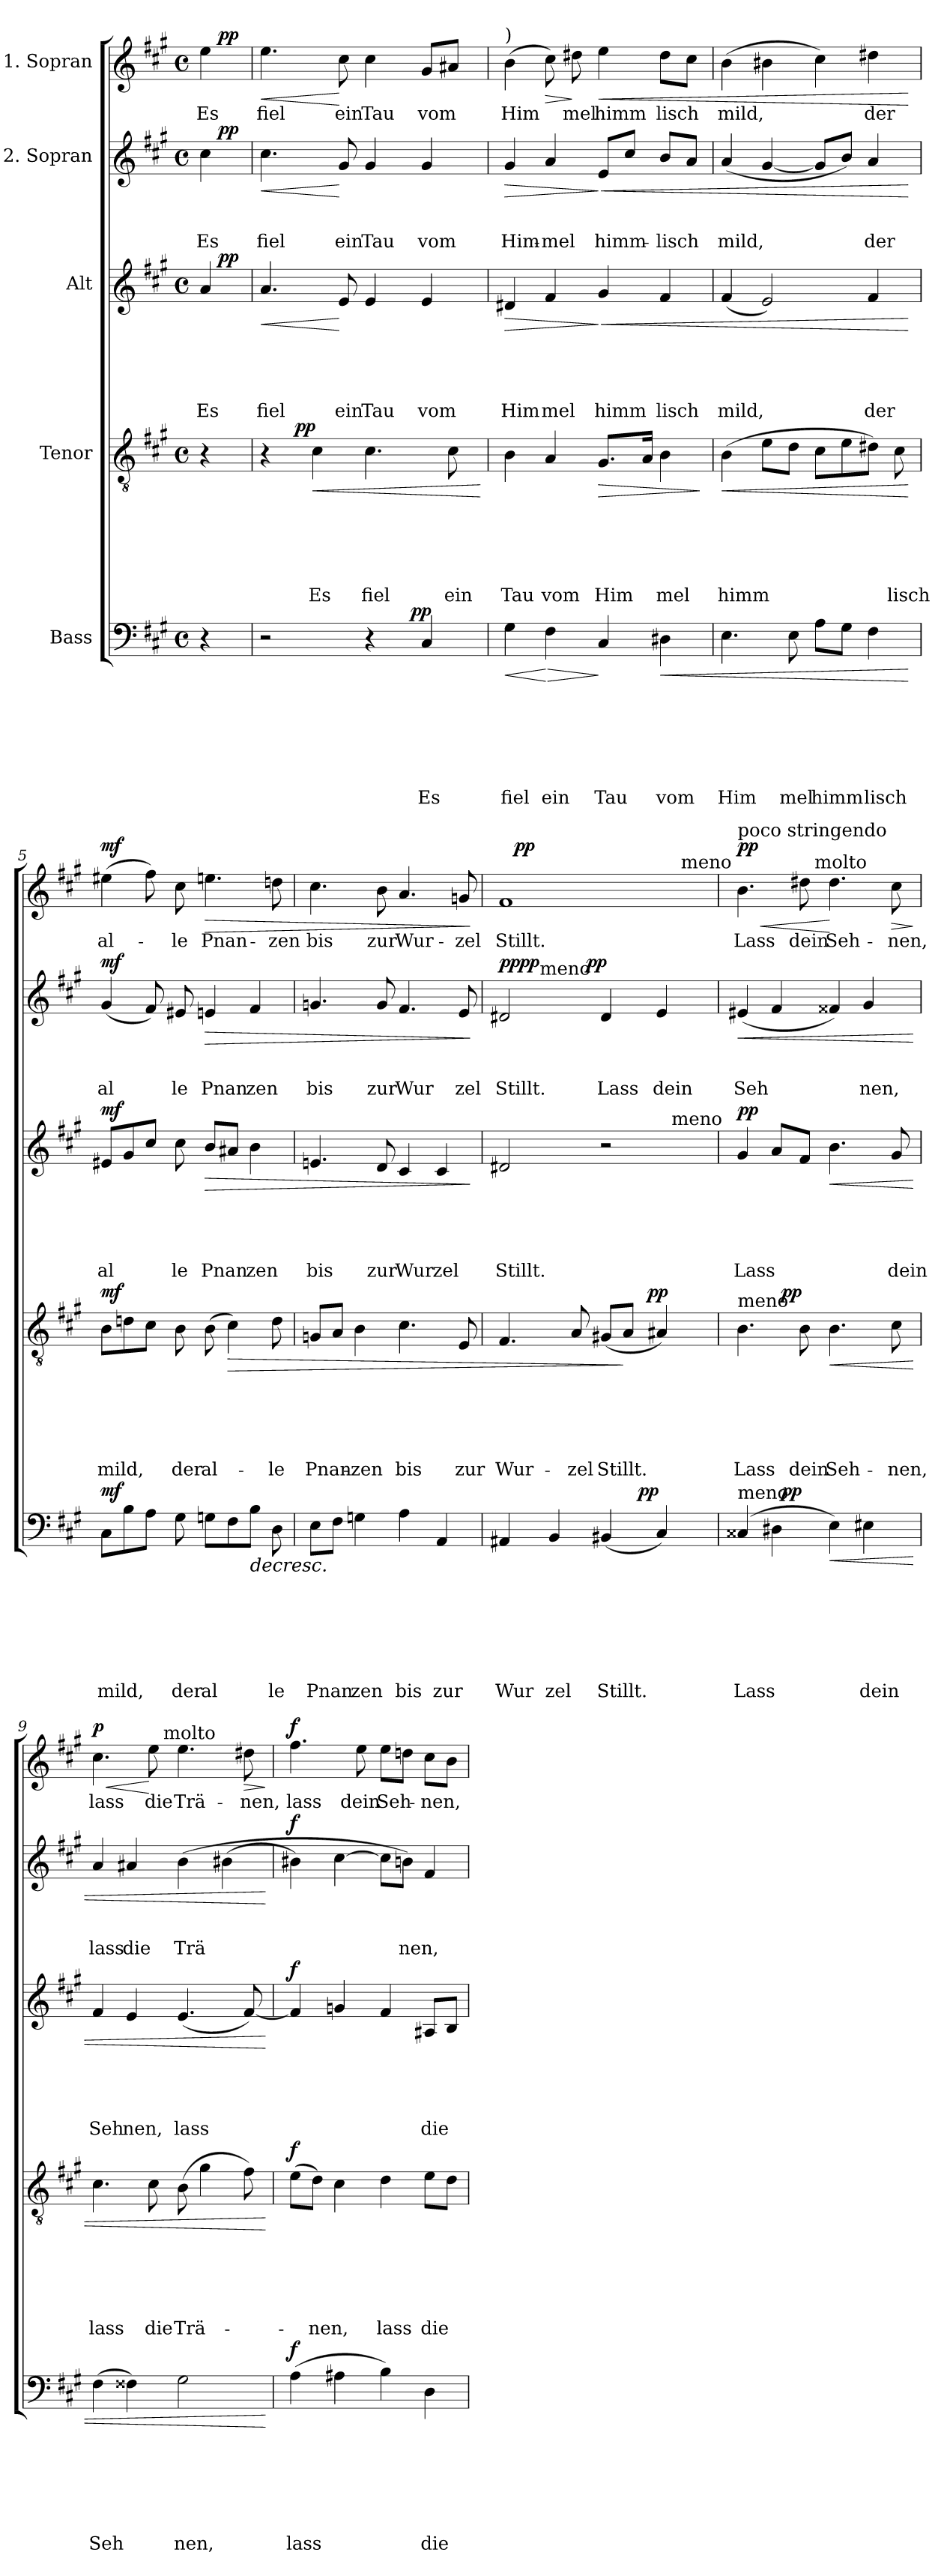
**kern	**text	**text	**text	**text	**text	**text	**text	**dynam	**kern	**text	**text	**text	**text	**text	**text	**dynam	**kern	**text	**text	**text	**text	**text	**dynam	**kern	**text	**text	**text	**dynam	**kern	**text	**dynam
*part5	*part5	*part5	*part5	*part5	*part5	*part5	*part5	*part5	*part4	*part4	*part4	*part4	*part4	*part4	*part4	*part4	*part3	*part3	*part3	*part3	*part3	*part3	*part3	*part2	*part2	*part2	*part2	*part2	*part1	*part1	*part1
*staff5	*staff5	*staff5	*staff5	*staff5	*staff5	*staff5	*staff5	*staff5	*staff4	*staff4	*staff4	*staff4	*staff4	*staff4	*staff4	*staff4	*staff3	*staff3	*staff3	*staff3	*staff3	*staff3	*staff3	*staff2	*staff2	*staff2	*staff2	*staff2	*staff1	*staff1	*staff1
*I"Bass	*	*	*	*	*	*	*	*	*I"Tenor	*	*	*	*	*	*	*	*I"Alt	*	*	*	*	*	*	*I"2. Sopran	*	*	*	*	*I"1. Sopran	*	*
*clefF4	*	*	*	*	*	*	*	*	*clefGv2	*	*	*	*	*	*	*	*clefG2	*	*	*	*	*	*	*clefG2	*	*	*	*	*clefG2	*	*
*k[f#c#g#]	*	*	*	*	*	*	*	*	*k[f#c#g#]	*	*	*	*	*	*	*	*k[f#c#g#]	*	*	*	*	*	*	*k[f#c#g#]	*	*	*	*	*k[f#c#g#]	*	*
*A:	*	*	*	*	*	*	*	*	*A:	*	*	*	*	*	*	*	*A:	*	*	*	*	*	*	*A:	*	*	*	*	*A:	*	*
*M4/4	*	*	*	*	*	*	*	*	*M4/4	*	*	*	*	*	*	*	*M4/4	*	*	*	*	*	*	*M4/4	*	*	*	*	*M4/4	*	*
*met(c)	*	*	*	*	*	*	*	*	*met(c)	*	*	*	*	*	*	*	*met(c)	*	*	*	*	*	*	*met(c)	*	*	*	*	*met(c)	*	*
=1	=1	=1	=1	=1	=1	=1	=1	=1	=1	=1	=1	=1	=1	=1	=1	=1	=1	=1	=1	=1	=1	=1	=1	=1	=1	=1	=1	=1	=1	=1	=1
!	!	!	!	!	!	!	!	!	!	!	!	!	!	!	!	!	!	!	!	!	!	!	!	!	!	!	!	!	!LO:TX:a:t=ziemlieh langsam, doch nie Schieppend (	!	!
!	!	!	!	!	!	!	!	!	!	!	!	!	!	!	!	!	!	!	!	!	!	!LO:LY:b	!	!	!	!	!LO:LY:b	!	!	!LO:LY:b	!
*	*	*	*	*	*	*	*	*	*	*	*	*	*	*	*	*	*^	*	*	*	*	*	*	*^	*	*	*	*	*^	*	*
4r	.	.	.	.	.	.	.	.	4r	.	.	.	.	.	.	.	4a/	16ryy	.	.	.	.	Es	.	4cc#\	16ryy	.	.	Es	.	4ee\	16ryy	Es	.
!	!	!	!	!	!	!	!	!	!	!	!	!	!	!	!	!	!	!	!	!	!	!	!	!LO:DY:a	!	!	!	!	!	!LO:DY:a	!	!	!	!LO:DY:a
.	.	.	.	.	.	.	.	.	.	.	.	.	.	.	.	.	.	8.ryy	.	.	.	.	.	pp	.	8.ryy	.	.	.	pp	.	8.ryy	.	pp
=2	=2	=2	=2	=2	=2	=2	=2	=2	=2	=2	=2	=2	=2	=2	=2	=2	=2	=2	=2	=2	=2	=2	=2	=2	=2	=2	=2	=2	=2	=2	=2	=2	=2	=2
!	!	!	!	!	!	!	!	!	!	!	!	!	!	!	!	!	!	!	!	!	!	!	!LO:LY:b	!LO:HP:b	!	!	!	!	!LO:LY:b	!LO:HP:b	!	!	!LO:LY:b	!LO:HP:b
*	*	*	*	*	*	*	*	*	*	*	*	*	*	*	*	*	*v	*v	*	*	*	*	*	*	*	*	*	*	*	*	*v	*v	*	*
*^	*	*	*	*	*	*	*	*	*^	*	*	*	*	*	*	*	*	*	*	*	*	*	*	*v	*v	*	*	*	*	*	*	*
2r	2ryy	.	.	.	.	.	.	.	.	4r	8.ryy	.	.	.	.	.	.	.	4.a/	.	.	.	.	fiel	<	4.cc#\	.	.	fiel	<	4.ee\	fiel	<
!	!	!	!	!	!	!	!	!	!	!	!	!	!	!	!	!	!	!LO:DY:a	!	!	!	!	!	!	!	!	!	!	!	!	!	!	!
.	.	.	.	.	.	.	.	.	.	.	2ryy	.	.	.	.	.	.	pp	.	.	.	.	.	.	.	.	.	.	.	.	.	.	.
!	!	!	!	!	!	!	!	!	!	!	!	!	!	!	!	!	!LO:LY:b	!LO:HP:b	!	!	!	!	!	!	!	!	!	!	!	!	!	!	!
.	.	.	.	.	.	.	.	.	.	4c#\	.	.	.	.	.	.	Es	<	.	.	.	.	.	.	.	.	.	.	.	.	.	.	.
!	!	!	!	!	!	!	!	!	!	!	!	!	!	!	!	!	!	!	!	!	!	!	!	!LO:LY:b	!	!	!	!	!LO:LY:b	!	!	!LO:LY:b	!
.	.	.	.	.	.	.	.	.	.	.	.	.	.	.	.	.	.	.	8e/	.	.	.	.	ein	[	8g#/	.	.	ein	[	8cc#\	ein	[
!	!	!	!	!	!	!	!	!	!	!	!	!	!	!	!	!	!LO:LY:b	!	!	!	!	!	!	!LO:LY:b	!	!	!	!	!LO:LY:b	!	!	!LO:LY:b	!
4r	8..ryy	.	.	.	.	.	.	.	.	4.c#\	.	.	.	.	.	.	fiel	.	4e/	.	.	.	.	Tau	.	4g#/	.	.	Tau	.	4cc#\	Tau	.
.	.	.	.	.	.	.	.	.	.	.	4ryy	.	.	.	.	.	.	.	.	.	.	.	.	.	.	.	.	.	.	.	.	.	.
!	!	!	!	!	!	!	!	!	!LO:DY:a	!	!	!	!	!	!	!	!	!	!	!	!	!	!	!	!	!	!	!	!	!	!	!	!
.	4ryy	.	.	.	.	.	.	.	pp	.	.	.	.	.	.	.	.	.	.	.	.	.	.	.	.	.	.	.	.	.	.	.	.
!	!	!	!	!	!	!	!	!LO:LY:b	!	!	!	!	!	!	!	!	!	!	!	!	!	!	!	!LO:LY:b	!	!	!	!	!LO:LY:b	!	!	!LO:LY:b	!
4C#/	.	.	.	.	.	.	.	Es	.	.	.	.	.	.	.	.	.	.	4e/	.	.	.	.	vom	.	4g#/	.	.	vom	.	8g#/L	vom	.
*	*	*	*	*	*	*	*	*	*	*	*	*	*	*	*	*	*	*	*	*	*	*	*	*	*	*	*	*	*	*	*MM64	*	*
!	!	!	!	!	!	!	!	!	!	!	!	!	!	!	!	!	!LO:LY:b	!	!	!	!	!	!	!	!	!	!	!	!	!	!	!	!
.	.	.	.	.	.	.	.	.	.	8c#\	.	.	.	.	.	.	ein	.	.	.	.	.	.	.	.	.	.	.	.	.	8a#X/J	.	.
.	.	.	.	.	.	.	.	.	.	.	16ryy	.	.	.	.	.	.	.	.	.	.	.	.	.	.	.	.	.	.	.	.	.	.
.	32ryy	.	.	.	.	.	.	.	.	.	.	.	.	.	.	.	.	.	.	.	.	.	.	.	.	.	.	.	.	.	.	.	.
.	.	.	.	.	.	.	.	.	.	.	.	.	.	.	.	.	.	[	.	.	.	.	.	.	.	.	.	.	.	.	.	.	.
=3	=3	=3	=3	=3	=3	=3	=3	=3	=3	=3	=3	=3	=3	=3	=3	=3	=3	=3	=3	=3	=3	=3	=3	=3	=3	=3	=3	=3	=3	=3	=3	=3	=3
!	!	!	!	!	!	!	!	!	!	!	!	!	!	!	!	!	!	!	!	!	!	!	!	!	!	!	!	!	!	!	!LO:TX:a:t=)	!	!
!	!	!	!	!	!	!	!	!LO:LY:b	!LO:HP:b	!	!	!	!	!	!	!	!LO:LY:b	!	!	!	!	!	!	!LO:LY:b	!LO:HP:b	!	!	!	!LO:LY:b	!LO:HP:b	!	!LO:LY:b	!
*v	*v	*	*	*	*	*	*	*	*	*	*	*	*	*	*	*	*	*	*	*	*	*	*	*	*	*	*	*	*	*	*	*	*
*	*	*	*	*	*	*	*	*	*v	*v	*	*	*	*	*	*	*	*	*	*	*	*	*	*	*	*	*	*	*	*	*	*
4G#\	.	.	.	.	.	.	fiel	<	4B\	.	.	.	.	.	Tau	.	4d#X/	.	.	.	.	Him	>	4g#/	.	.	Him-	>	(>4b\	Him	.
!	!	!	!	!	!	!	!LO:LY:b	!LO:HP:n=1:b	!	!	!	!	!	!	!LO:LY:b	!	!	!	!	!	!	!LO:LY:b	!	!	!	!	!LO:LY:b	!	!	!	!LO:HP:b
4F#\	.	.	.	.	.	.	ein	[ >	4A/	.	.	.	.	.	vom	.	4f#/	.	.	.	.	mel	.	4a/	.	.	-mel	.	8cc#\)	.	>
!	!	!	!	!	!	!	!	!	!	!	!	!	!	!	!	!	!	!	!	!	!	!	!	!	!	!	!	!	!	!LO:LY:b	!
.	.	.	.	.	.	.	.	.	.	.	.	.	.	.	.	.	.	.	.	.	.	.	.	.	.	.	.	.	8dd#X\	mel	]
!	!	!	!	!	!	!	!LO:LY:b	!	!	!	!	!	!	!	!LO:LY:b	!LO:HP:b	!	!	!	!	!	!LO:LY:b	!LO:HP:n=1:b	!	!	!	!LO:LY:b	!LO:HP:n=1:b	!	!LO:LY:b	!LO:HP:b
4C#/	.	.	.	.	.	.	Tau	]	8.G#/L	.	.	.	.	.	Him	>	4g#/	.	.	.	.	himm	] <	8e/L	.	.	himm-	] <	4ee\	himm	<
.	.	.	.	.	.	.	.	.	.	.	.	.	.	.	.	.	.	.	.	.	.	.	.	8cc#/J	.	.	.	.	.	.	.
.	.	.	.	.	.	.	.	.	16A/Jk	.	.	.	.	.	.	.	.	.	.	.	.	.	.	.	.	.	.	.	.	.	.
!	!	!	!	!	!	!	!LO:LY:b	!LO:HP:b	!	!	!	!	!	!	!LO:LY:b	!	!	!	!	!	!	!LO:LY:b	!	!	!	!	!LO:LY:b	!	!	!LO:LY:b	!
4D#X\	.	.	.	.	.	.	vom	<	4B\	.	.	.	.	.	mel	.	4f#/	.	.	.	.	lisch	.	8b/L	.	.	-lisch	.	8dd#\L	lisch	.
.	.	.	.	.	.	.	.	.	.	.	.	.	.	.	.	.	.	.	.	.	.	.	.	8a/J	.	.	.	.	8cc#\J	.	.
.	.	.	.	.	.	.	.	.	.	.	.	.	.	.	.	]	.	.	.	.	.	.	.	.	.	.	.	.	.	.	.
=4	=4	=4	=4	=4	=4	=4	=4	=4	=4	=4	=4	=4	=4	=4	=4	=4	=4	=4	=4	=4	=4	=4	=4	=4	=4	=4	=4	=4	=4	=4	=4
!	!	!	!	!	!	!	!LO:LY:b	!	!	!	!	!	!	!	!LO:LY:b	!LO:HP:b	!	!	!	!	!	!LO:LY:b	!	!	!	!	!LO:LY:b	!	!	!LO:LY:b	!
4.E\	.	.	.	.	.	.	Him	.	(>4B\	.	.	.	.	.	himm	<	(<4f#/	.	.	.	.	mild,	.	(<4a/	.	.	mild,	.	(>4b\	mild,	.
.	.	.	.	.	.	.	.	.	8e\L	.	.	.	.	.	.	.	2e/)	.	.	.	.	.	.	[<4g#/	.	.	.	.	4b#X\	.	.
!	!	!	!	!	!	!	!LO:LY:b	!	!	!	!	!	!	!	!	!	!	!	!	!	!	!	!	!	!	!	!	!	!	!	!
8E\	.	.	.	.	.	.	mel	.	8d\J	.	.	.	.	.	.	.	.	.	.	.	.	.	.	.	.	.	.	.	.	.	.
!	!	!	!	!	!	!	!LO:LY:b	!	!	!	!	!	!	!	!	!	!	!	!	!	!	!	!	!	!	!	!	!	!	!	!
8A\L	.	.	.	.	.	.	himm	.	8c#\L	.	.	.	.	.	.	.	.	.	.	.	.	.	.	8g#/L]	.	.	.	.	4cc#\)	.	.
8G#\J	.	.	.	.	.	.	.	.	8e\	.	.	.	.	.	.	.	.	.	.	.	.	.	.	8b/J)	.	.	.	.	.	.	.
!	!	!	!	!	!	!	!LO:LY:b	!	!	!	!	!	!	!	!	!	!	!	!	!	!	!LO:LY:b	!	!	!	!	!LO:LY:b	!	!	!LO:LY:b	!
4F#\	.	.	.	.	.	.	lisch	.	8d#X\J)	.	.	.	.	.	.	.	4f#/	.	.	.	.	der	.	4a/	.	.	der	.	4dd#X\	der	.
!	!	!	!	!	!	!	!	!	!	!	!	!	!	!	!LO:LY:b	!	!	!	!	!	!	!	!	!	!	!	!	!	!	!	!
.	.	.	.	.	.	.	.	.	8c#\	.	.	.	.	.	lisch	.	.	.	.	.	.	.	.	.	.	.	.	.	.	.	.
.	.	.	.	.	.	.	.	[	.	.	.	.	.	.	.	[	.	.	.	.	.	.	[	.	.	.	.	[	.	.	[
!!LO:LB:g=z
=5	=5	=5	=5	=5	=5	=5	=5	=5	=5	=5	=5	=5	=5	=5	=5	=5	=5	=5	=5	=5	=5	=5	=5	=5	=5	=5	=5	=5	=5	=5	=5
!	!	!	!	!	!	!	!LO:LY:b	!LO:DY:a	!	!	!	!	!	!	!LO:LY:b	!LO:DY:a	!	!	!	!	!	!LO:LY:b	!LO:DY:a	!	!	!	!LO:LY:b	!LO:DY:a	!	!LO:LY:b	!LO:DY:a
8C#\L	.	.	.	.	.	.	mild,	mf	8B\L	.	.	.	.	.	mild,	mf	8e#X/L	.	.	.	.	al	mf	(<4g#/	.	.	al	mf	(>4ee#X\	al-	mf
8B\	.	.	.	.	.	.	.	.	8dn\	.	.	.	.	.	.	.	8g#/	.	.	.	.	.	.	.	.	.	.	.	.	.	.
8A\J	.	.	.	.	.	.	.	.	8c#\J	.	.	.	.	.	.	.	8cc#/J	.	.	.	.	.	.	8f#/)	.	.	.	.	8ff#\)	.	.
!	!	!	!	!	!	!	!LO:LY:b	!	!	!	!	!	!	!	!LO:LY:b	!	!	!	!	!	!	!LO:LY:b	!	!	!	!	!LO:LY:b	!	!	!LO:LY:b	!
8G#\	.	.	.	.	.	.	der	.	8B\	.	.	.	.	.	der	.	8cc#\	.	.	.	.	le	.	8e#X/	.	.	le	.	8cc#\	-le	.
!	!	!	!	!	!	!	!LO:LY:b	!	!	!	!	!	!	!	!LO:LY:b	!	!	!	!	!	!	!LO:LY:b	!LO:HP:b	!	!	!	!LO:LY:b	!LO:HP:b	!	!LO:LY:b	!LO:HP:b
8Gn\L	.	.	.	.	.	.	al	.	(>8B\	.	.	.	.	.	al-	.	8b/L	.	.	.	.	Pnan	>	4en/	.	.	Pnan	>	4.een\	Pnan-	>
!	!	!	!	!	!	!	!	!	!	!	!	!	!	!	!	!LO:HP:b	!	!	!	!	!	!	!	!	!	!	!	!	!	!	!
8F#\	.	.	.	.	.	.	.	.	4c#\)	.	.	.	.	.	.	>	8a#X/J	.	.	.	.	.	.	.	.	.	.	.	.	.	.
!	!	!	!	!	!	!	!	!LO:HP:b	!	!	!	!	!	!	!	!	!	!	!	!	!	!LO:LY:b	!	!	!	!	!LO:LY:b	!	!	!	!
8B\J	.	.	.	.	.	.	.	>	.	.	.	.	.	.	.	.	4b\	.	.	.	.	zen	.	4f#/	.	.	zen	.	.	.	.
!	!	!	!	!	!	!	!LO:LY:b	!	!	!	!	!	!	!	!LO:LY:b	!	!	!	!	!	!	!	!	!	!	!	!	!	!	!LO:LY:b	!
8D\	.	.	.	.	.	.	le	.	8d\	.	.	.	.	.	-le	.	.	.	.	.	.	.	.	.	.	.	.	.	8ddn\	-zen	.
=6	=6	=6	=6	=6	=6	=6	=6	=6	=6	=6	=6	=6	=6	=6	=6	=6	=6	=6	=6	=6	=6	=6	=6	=6	=6	=6	=6	=6	=6	=6	=6
!	!	!	!	!	!	!	!LO:LY:b	!	!	!	!	!	!	!	!LO:LY:b	!	!	!	!	!	!	!LO:LY:b	!	!	!	!	!LO:LY:b	!	!	!LO:LY:b	!
8E\L	.	.	.	.	.	.	Pnan	.	8Gn/L	.	.	.	.	.	Pnan-	.	4.en/	.	.	.	.	bis	.	4.gn/	.	.	bis	.	4.cc#\	bis	.
8F#\J	.	.	.	.	.	.	.	.	8A/J	.	.	.	.	.	.	.	.	.	.	.	.	.	.	.	.	.	.	.	.	.	.
!	!	!	!	!	!	!	!LO:LY:b	!	!	!	!	!	!	!	!LO:LY:b	!	!	!	!	!	!	!	!	!	!	!	!	!	!	!	!
4Gn\	.	.	.	.	.	.	zen	.	4B\	.	.	.	.	.	-zen	.	.	.	.	.	.	.	.	.	.	.	.	.	.	.	.
!	!	!	!	!	!	!	!	!	!	!	!	!	!	!	!	!	!	!	!	!	!	!LO:LY:b	!	!	!	!	!LO:LY:b	!	!	!LO:LY:b	!
.	.	.	.	.	.	.	.	.	.	.	.	.	.	.	.	.	8d/	.	.	.	.	zur	.	8g/	.	.	zur	.	8b\	zur	.
!	!	!	!	!	!	!	!LO:LY:b	!	!	!	!	!	!	!	!LO:LY:b	!	!	!	!	!	!	!LO:LY:b	!	!	!	!	!LO:LY:b	!	!	!LO:LY:b	!
4A\	.	.	.	.	.	.	bis	.	4.c#\	.	.	.	.	.	bis	.	4c#/	.	.	.	.	Wur	.	4.f#/	.	.	Wur	.	4.a/	Wur-	.
!	!	!	!	!	!	!	!LO:LY:b	!	!	!	!	!	!	!	!	!	!	!	!	!	!	!LO:LY:b	!	!	!	!	!	!	!	!	!
4AA/	.	.	.	.	.	.	zur	.	.	.	.	.	.	.	.	.	4c#/	.	.	.	.	zel	.	.	.	.	.	.	.	.	.
!	!	!	!	!	!	!	!	!	!	!	!	!	!	!	!LO:LY:b	!	!	!	!	!	!	!	!	!	!	!	!LO:LY:b	!	!	!LO:LY:b	!
.	.	.	.	.	.	.	.	.	8E/	.	.	.	.	.	zur	.	.	.	.	.	.	.	.	8e/	.	.	zel	.	8gn/	-zel	.
.	.	.	.	.	.	.	.	.	.	.	.	.	.	.	.	.	.	.	.	.	.	.	]	.	.	.	.	]	.	.	]
=7	=7	=7	=7	=7	=7	=7	=7	=7	=7	=7	=7	=7	=7	=7	=7	=7	=7	=7	=7	=7	=7	=7	=7	=7	=7	=7	=7	=7	=7	=7	=7
!	!	!	!	!	!	!	!LO:LY:b	!	!	!	!	!	!	!	!LO:LY:b	!	!	!	!	!	!	!LO:LY:b	!	!	!	!	!LO:LY:b	!LO:DY:a	!	!LO:LY:b	!
!	!	!	!	!	!	!	!	!	!	!	!	!	!	!	!	!	!	!	!	!	!	!	!	!	!	!	!	!LO:DY:n=1:b	!	!	!
*^	*	*	*	*	*	*	*	*	*^	*	*	*	*	*	*	*	*^	*	*	*	*	*	*	*^	*	*	*	*	*^	*	*
*	*	*	*	*	*	*	*	*	*	*	*	*	*	*	*	*	*	*	*	*	*	*	*	*	*	*	*	*^	*	*	*	*	*	*^	*	*
4AA#X/	2ryy	.	.	.	.	.	.	Wur	.	4.F#/	2ryy	.	.	.	.	.	Wur-	.	2d#X/	2ryy	.	.	.	.	Stillt.	.	2d#X/	4..ryy	8..ryy	.	.	Stillt.	pp pp	1f#	16ryy	2ryy	Stillt.	.
!	!	!	!	!	!	!	!	!	!	!	!	!	!	!	!	!	!	!	!	!	!	!	!	!	!	!	!	!	!	!	!	!	!	!	!	!	!	!LO:DY:a
.	.	.	.	.	.	.	.	.	.	.	.	.	.	.	.	.	.	.	.	.	.	.	.	.	.	.	.	.	.	.	.	.	.	.	2...ryy	.	.	pp
!	!	!	!	!	!	!	!	!	!	!	!	!	!	!	!	!	!	!	!	!	!	!	!	!	!	!	!	!	!LO:TX:a:t=meno	!	!	!	!	!	!	!	!	!
.	.	.	.	.	.	.	.	.	.	.	.	.	.	.	.	.	.	.	.	.	.	.	.	.	.	.	.	.	2ryy	.	.	.	.	.	.	.	.	.
!	!	!	!	!	!	!	!	!LO:LY:b	!	!	!	!	!	!	!	!	!	!	!	!	!	!	!	!	!	!	!	!	!	!	!	!	!	!	!	!	!	!
4BB/	.	.	.	.	.	.	.	zel	.	.	.	.	.	.	.	.	.	.	.	.	.	.	.	.	.	.	.	.	.	.	.	.	.	.	.	.	.	.
!	!	!	!	!	!	!	!	!	!	!	!	!	!	!	!	!	!LO:LY:b	!	!	!	!	!	!	!	!	!	!	!	!	!	!	!	!	!	!	!	!	!
.	.	.	.	.	.	.	.	.	.	8A/	.	.	.	.	.	.	-zel	.	.	.	.	.	.	.	.	.	.	.	.	.	.	.	.	.	.	.	.	.
!	!	!	!	!	!	!	!	!	!	!	!	!	!	!	!	!	!	!	!	!	!	!	!	!	!	!	!	!	!	!	!	!	!LO:DY:n=2:a	!	!	!	!	!
.	.	.	.	.	.	.	.	.	.	.	.	.	.	.	.	.	.	.	.	.	.	.	.	.	.	.	.	2ryy	.	.	.	.	pp	.	.	.	.	.
!	!	!	!	!	!	!	!	!LO:LY:b	!	!	!	!	!	!	!	!	!LO:LY:b	!	!	!	!	!	!	!	!	!	!	!	!	!	!	!LO:LY:b	!	!	!	!	!	!
(<4BB#X/	8.ryy	.	.	.	.	.	.	Stillt.	.	(<8G#X/L	8..ryy	.	.	.	.	.	Stillt.	.	2r	4ryy	.	.	.	.	.	.	4d#/	.	.	.	.	Lass	.	.	.	4ryy	.	.
.	.	.	.	.	.	.	.	.	.	8A/J	.	.	.	.	.	.	.	]	.	.	.	.	.	.	.	.	.	.	.	.	.	.	.	.	.	.	.	.
!	!	!	!	!	!	!	!	!	!LO:DY:a	!	!	!	!	!	!	!	!	!	!	!	!	!	!	!	!	!	!	!	!	!	!	!	!	!	!	!	!	!
.	4ryy	.	.	.	.	.	.	.	pp	.	.	.	.	.	.	.	.	.	.	.	.	.	.	.	.	.	.	.	.	.	.	.	.	.	.	.	.	.
!	!	!	!	!	!	!	!	!	!	!	!	!	!	!	!	!	!	!LO:DY:a	!	!	!	!	!	!	!	!	!	!	!	!	!	!	!	!	!	!	!	!
.	.	.	.	.	.	.	.	.	.	.	4ryy	.	.	.	.	.	.	pp	.	.	.	.	.	.	.	.	.	.	4ryy	.	.	.	.	.	.	.	.	.
!	!	!	!	!	!	!	!	!	!	!	!	!	!	!	!	!	!	!	!	!	!	!	!	!	!	!	!	!	!	!	!	!LO:LY:b	!	!	!	!	!	!
4C#/)	.	.	.	.	.	.	.	.	]	4A#X/)	.	.	.	.	.	.	.	.	.	16ryy	.	.	.	.	.	.	4e/	.	.	.	.	dein	.	.	.	16.ryy	.	.
!	!	!	!	!	!	!	!	!	!	!	!	!	!	!	!	!	!	!	!	!LO:TX:a:t=meno	!	!	!	!	!	!	!	!	!	!	!	!	!	!	!	!	!	!
.	.	.	.	.	.	.	.	.	.	.	.	.	.	.	.	.	.	.	.	8.ryy	.	.	.	.	.	.	.	.	.	.	.	.	.	.	.	.	.	.
!	!	!	!	!	!	!	!	!	!	!	!	!	!	!	!	!	!	!	!	!	!	!	!	!	!	!	!	!	!	!	!	!	!	!	!	!LO:TX:a:t=meno	!	!
.	.	.	.	.	.	.	.	.	.	.	.	.	.	.	.	.	.	.	.	.	.	.	.	.	.	.	.	.	.	.	.	.	.	.	.	8ryy	.	.
.	16ryy	.	.	.	.	.	.	.	.	.	.	.	.	.	.	.	.	.	.	.	.	.	.	.	.	.	.	16ryy	.	.	.	.	.	.	.	.	.	.
.	.	.	.	.	.	.	.	.	.	.	32ryy	.	.	.	.	.	.	.	.	.	.	.	.	.	.	.	.	.	32ryy	.	.	.	.	.	.	32ryy	.	.
=8	=8	=8	=8	=8	=8	=8	=8	=8	=8	=8	=8	=8	=8	=8	=8	=8	=8	=8	=8	=8	=8	=8	=8	=8	=8	=8	=8	=8	=8	=8	=8	=8	=8	=8	=8	=8	=8	=8
!	!	!	!	!	!	!	!	!	!	!	!	!	!	!	!	!	!	!	!	!	!	!	!	!	!	!	!	!	!	!	!	!	!	!LO:TX:a:t=poco stringendo	!	!	!	!
!	!	!	!	!	!	!	!	!	!	!LO:TX:a:t=meno	!	!	!	!	!	!	!	!	!	!	!	!	!	!	!	!	!	!	!	!	!	!	!	!	!	!	!	!
!LO:TX:a:t=meno	!	!	!	!	!	!	!	!	!	!	!	!	!	!	!	!	!	!	!	!	!	!	!	!	!	!	!	!	!	!	!	!	!	!	!	!	!	!
!	!	!	!	!	!	!	!	!LO:LY:b	!	!	!	!	!	!	!	!	!LO:LY:b	!	!	!	!	!	!	!	!LO:LY:b	!LO:DY:a	!	!	!	!	!	!LO:LY:b	!LO:HP:b	!	!	!	!LO:LY:b	!LO:HP:b
!	!	!	!	!	!	!	!	!	!	!	!	!	!	!	!	!	!	!	!	!	!	!	!	!	!	!	!	!	!	!	!	!	!	!	!	!	!	!LO:DY:n=1:a
*	*	*	*	*	*	*	*	*	*	*	*	*	*	*	*	*	*	*	*v	*v	*	*	*	*	*	*	*	*	*	*	*	*	*	*	*v	*v	*	*
*	*	*	*	*	*	*	*	*	*	*	*	*	*	*	*	*	*	*	*	*	*	*	*	*	*	*v	*v	*v	*	*	*	*	*	*	*	*
(4C##X/	4ryy	.	.	.	.	.	.	Lass	.	4.B\	4ryy	.	.	.	.	.	Lass	.	4g#/	.	.	.	.	Lass	pp	(<4e#X/	.	.	Seh	<	4.b\	4..ryy	Lass	< pp
4D#X\	32ryy	.	.	.	.	.	.	.	.	.	32ryy	.	.	.	.	.	.	.	8a/L	.	.	.	.	.	.	4f#/	.	.	.	.	.	.	.	.
!	!	!	!	!	!	!	!	!	!LO:DY:a	!	!	!	!	!	!	!	!	!LO:DY:a	!	!	!	!	!	!	!	!	!	!	!	!	!	!	!	!
.	2ryy	.	.	.	.	.	.	.	pp	.	2ryy	.	.	.	.	.	.	pp	.	.	.	.	.	.	.	.	.	.	.	.	.	.	.	.
!	!	!	!	!	!	!	!	!	!	!	!	!	!	!	!	!	!LO:LY:b	!	!	!	!	!	!	!	!	!	!	!	!	!	!	!	!LO:LY:b	!
.	.	.	.	.	.	.	.	.	.	8B\	.	.	.	.	.	.	dein	.	8f#/J	.	.	.	.	.	.	.	.	.	.	.	8dd#X\	.	dein	.
!	!	!	!	!	!	!	!	!	!	!	!	!	!	!	!	!	!	!	!	!	!	!	!	!	!	!	!	!	!	!	!	!LO:TX:a:t=molto	!	!
.	.	.	.	.	.	.	.	.	.	.	.	.	.	.	.	.	.	.	.	.	.	.	.	.	.	.	.	.	.	.	.	2ryy	.	.
!	!	!	!	!	!	!	!	!	!LO:HP:b	!	!	!	!	!	!	!	!LO:LY:b	!LO:HP:b	!	!	!	!	!	!	!LO:HP:b	!	!	!	!	!	!	!	!LO:LY:b	!
4E\)	.	.	.	.	.	.	.	.	<	4.B\	.	.	.	.	.	.	Seh-	<	4.b\	.	.	.	.	.	<	4f##X/)	.	.	.	.	4.dd#\	.	Seh-	[
!	!	!	!	!	!	!	!	!LO:LY:b	!	!	!	!	!	!	!	!	!	!	!	!	!	!	!	!	!	!	!	!	!LO:LY:b	!	!	!	!	!
4E#X\	.	.	.	.	.	.	.	dein	.	.	.	.	.	.	.	.	.	.	.	.	.	.	.	.	.	4g#/	.	.	nen,	.	.	.	.	.
.	8..ryy	.	.	.	.	.	.	.	.	.	8..ryy	.	.	.	.	.	.	.	.	.	.	.	.	.	.	.	.	.	.	.	.	.	.	.
!	!	!	!	!	!	!	!	!	!	!	!	!	!	!	!	!	!LO:LY:b	!	!	!	!	!	!	!LO:LY:b	!	!	!	!	!	!	!	!	!LO:LY:b	!LO:HP:b
.	.	.	.	.	.	.	.	.	.	8c#\	.	.	.	.	.	.	-nen,	.	8g#/	.	.	.	.	dein	.	.	.	.	.	.	8cc#\	.	-nen,	>
.	.	.	.	.	.	.	.	.	.	.	.	.	.	.	.	.	.	.	.	.	.	.	.	.	.	.	.	.	.	.	.	16ryy	.	.
.	.	.	.	.	.	.	.	.	.	.	.	.	.	.	.	.	.	.	.	.	.	.	.	.	.	.	.	.	.	.	.	.	.	]
=9	=9	=9	=9	=9	=9	=9	=9	=9	=9	=9	=9	=9	=9	=9	=9	=9	=9	=9	=9	=9	=9	=9	=9	=9	=9	=9	=9	=9	=9	=9	=9	=9	=9	=9
!	!	!	!	!	!	!	!	!LO:LY:b	!	!	!	!	!	!	!	!	!LO:LY:b	!	!	!	!	!	!	!LO:LY:b	!	!	!	!	!LO:LY:b	!	!	!	!LO:LY:b	!LO:HP:b
!	!	!	!	!	!	!	!	!	!	!	!	!	!	!	!	!	!	!	!	!	!	!	!	!	!	!	!	!	!	!	!	!	!	!LO:DY:n=1:a
*v	*v	*	*	*	*	*	*	*	*	*	*	*	*	*	*	*	*	*	*	*	*	*	*	*	*	*	*	*	*	*	*	*	*	*
*	*	*	*	*	*	*	*	*	*v	*v	*	*	*	*	*	*	*	*	*	*	*	*	*	*	*	*	*	*	*	*	*	*	*
(>4F#\	.	.	.	.	.	.	Seh	.	4.c#\	.	.	.	.	.	lass	.	4f#/	.	.	.	.	Seh	.	4a/	.	.	lass	.	4.cc#\	4..ryy	lass	< p
!	!	!	!	!	!	!	!	!	!	!	!	!	!	!	!	!	!	!	!	!	!	!LO:LY:b	!	!	!	!	!LO:LY:b	!	!	!	!	!
4F##X\)	.	.	.	.	.	.	.	.	.	.	.	.	.	.	.	.	4e/	.	.	.	.	nen,	.	4a#X/	.	.	die	.	.	.	.	.
!	!	!	!	!	!	!	!	!	!	!	!	!	!	!	!LO:LY:b	!	!	!	!	!	!	!	!	!	!	!	!	!	!	!	!LO:LY:b	!
.	.	.	.	.	.	.	.	.	8c#\	.	.	.	.	.	die	.	.	.	.	.	.	.	.	.	.	.	.	.	8ee\	.	die	[
!	!	!	!	!	!	!	!	!	!	!	!	!	!	!	!	!	!	!	!	!	!	!	!	!	!	!	!	!	!	!LO:TX:a:t=molto	!	!
.	.	.	.	.	.	.	.	.	.	.	.	.	.	.	.	.	.	.	.	.	.	.	.	.	.	.	.	.	.	2ryy	.	.
!	!	!	!	!	!	!	!LO:LY:b	!	!	!	!	!	!	!	!LO:LY:b	!	!	!	!	!	!	!LO:LY:b	!	!	!	!	!LO:LY:b	!	!	!	!LO:LY:b	!
2G#\	.	.	.	.	.	.	nen,	.	(>8B\	.	.	.	.	.	Trä-	.	(<4.e/	.	.	.	.	lass	.	(>4b\	.	.	Trä	.	4.ee\	.	Trä-	.
.	.	.	.	.	.	.	.	.	4g#\	.	.	.	.	.	.	.	.	.	.	.	.	.	.	.	.	.	.	.	.	.	.	.
.	.	.	.	.	.	.	.	.	.	.	.	.	.	.	.	.	.	.	.	.	.	.	.	(>4b#X\	.	.	.	.	.	.	.	.
!	!	!	!	!	!	!	!	!	!	!	!	!	!	!	!	!	!	!	!	!	!	!	!	!	!	!	!	!	!	!	!LO:LY:b	!LO:HP:b
.	.	.	.	.	.	.	.	.	8f#\)	.	.	.	.	.	.	.	[>8f#/)	.	.	.	.	.	.	.	.	.	.	.	8dd#X\	.	-nen,	>
.	.	.	.	.	.	.	.	.	.	.	.	.	.	.	.	.	.	.	.	.	.	.	.	.	.	.	.	.	.	16ryy	.	.
.	.	.	.	.	.	.	.	[	.	.	.	.	.	.	.	[	.	.	.	.	.	.	[	.	.	.	.	[	.	.	.	]
!!LO:PB:g=z
=10	=10	=10	=10	=10	=10	=10	=10	=10	=10	=10	=10	=10	=10	=10	=10	=10	=10	=10	=10	=10	=10	=10	=10	=10	=10	=10	=10	=10	=10	=10	=10	=10
!	!	!	!	!	!	!	!LO:LY:b	!LO:DY:a	!	!	!	!	!	!	!	!LO:DY:a	!	!	!	!	!	!	!LO:DY:a	!	!	!	!	!LO:DY:a	!	!	!LO:LY:b	!LO:DY:a
*	*	*	*	*	*	*	*	*	*	*	*	*	*	*	*	*	*	*	*	*	*	*	*	*	*	*	*	*	*v	*v	*	*
(>4A\	.	.	.	.	.	.	lass	f	(>8e\L	.	.	.	.	.	.	f	4f#/]	.	.	.	.	.	f	4b#X\)	.	.	.	f	4.ff#\	lass	f
!	!	!	!	!	!	!	!	!	!	!	!	!	!	!	!LO:LY:b	!	!	!	!	!	!	!	!	!	!	!	!	!	!	!	!
.	.	.	.	.	.	.	.	.	8d\J)	.	.	.	.	.	-nen,	.	.	.	.	.	.	.	.	.	.	.	.	.	.	.	.
4A#X\	.	.	.	.	.	.	.	.	4c#\	.	.	.	.	.	.	.	4gn/	.	.	.	.	.	.	[>4cc#\	.	.	.	.	.	.	.
!	!	!	!	!	!	!	!	!	!	!	!	!	!	!	!	!	!	!	!	!	!	!	!	!	!	!	!	!	!	!LO:LY:b	!
.	.	.	.	.	.	.	.	.	.	.	.	.	.	.	.	.	.	.	.	.	.	.	.	.	.	.	.	.	8ee\	dein	.
!	!	!	!	!	!	!	!	!	!	!	!	!	!	!	!LO:LY:b	!	!	!	!	!	!	!	!	!	!	!	!	!	!	!LO:LY:b	!
4B\)	.	.	.	.	.	.	.	.	4d\	.	.	.	.	.	lass	.	4f#/	.	.	.	.	.	.	8cc#\L]	.	.	.	.	8ee\L	Seh-	.
!	!	!	!	!	!	!	!	!	!	!	!	!	!	!	!	!	!	!	!	!	!	!	!	!	!	!	!LO:LY:b	!	!	!	!
.	.	.	.	.	.	.	.	.	.	.	.	.	.	.	.	.	.	.	.	.	.	.	.	8bn\J)	.	.	nen,	.	8ddn\J	.	.
!	!	!	!	!	!	!	!LO:LY:b	!	!	!	!	!	!	!	!LO:LY:b	!	!	!	!	!	!	!LO:LY:b	!	!	!	!	!	!	!	!LO:LY:b	!
4D\	.	.	.	.	.	.	die	.	8e\L	.	.	.	.	.	die	.	8A#X/L	.	.	.	.	die	.	4f#/	.	.	.	.	8cc#\L	-nen,	.
.	.	.	.	.	.	.	.	.	8d\J	.	.	.	.	.	.	.	8B/J	.	.	.	.	.	.	.	.	.	.	.	8b\J	.	.
=	=	=	=	=	=	=	=	=	=	=	=	=	=	=	=	=	=	=	=	=	=	=	=	=	=	=	=	=	=	=	=
*-	*-	*-	*-	*-	*-	*-	*-	*-	*-	*-	*-	*-	*-	*-	*-	*-	*-	*-	*-	*-	*-	*-	*-	*-	*-	*-	*-	*-	*-	*-	*-
